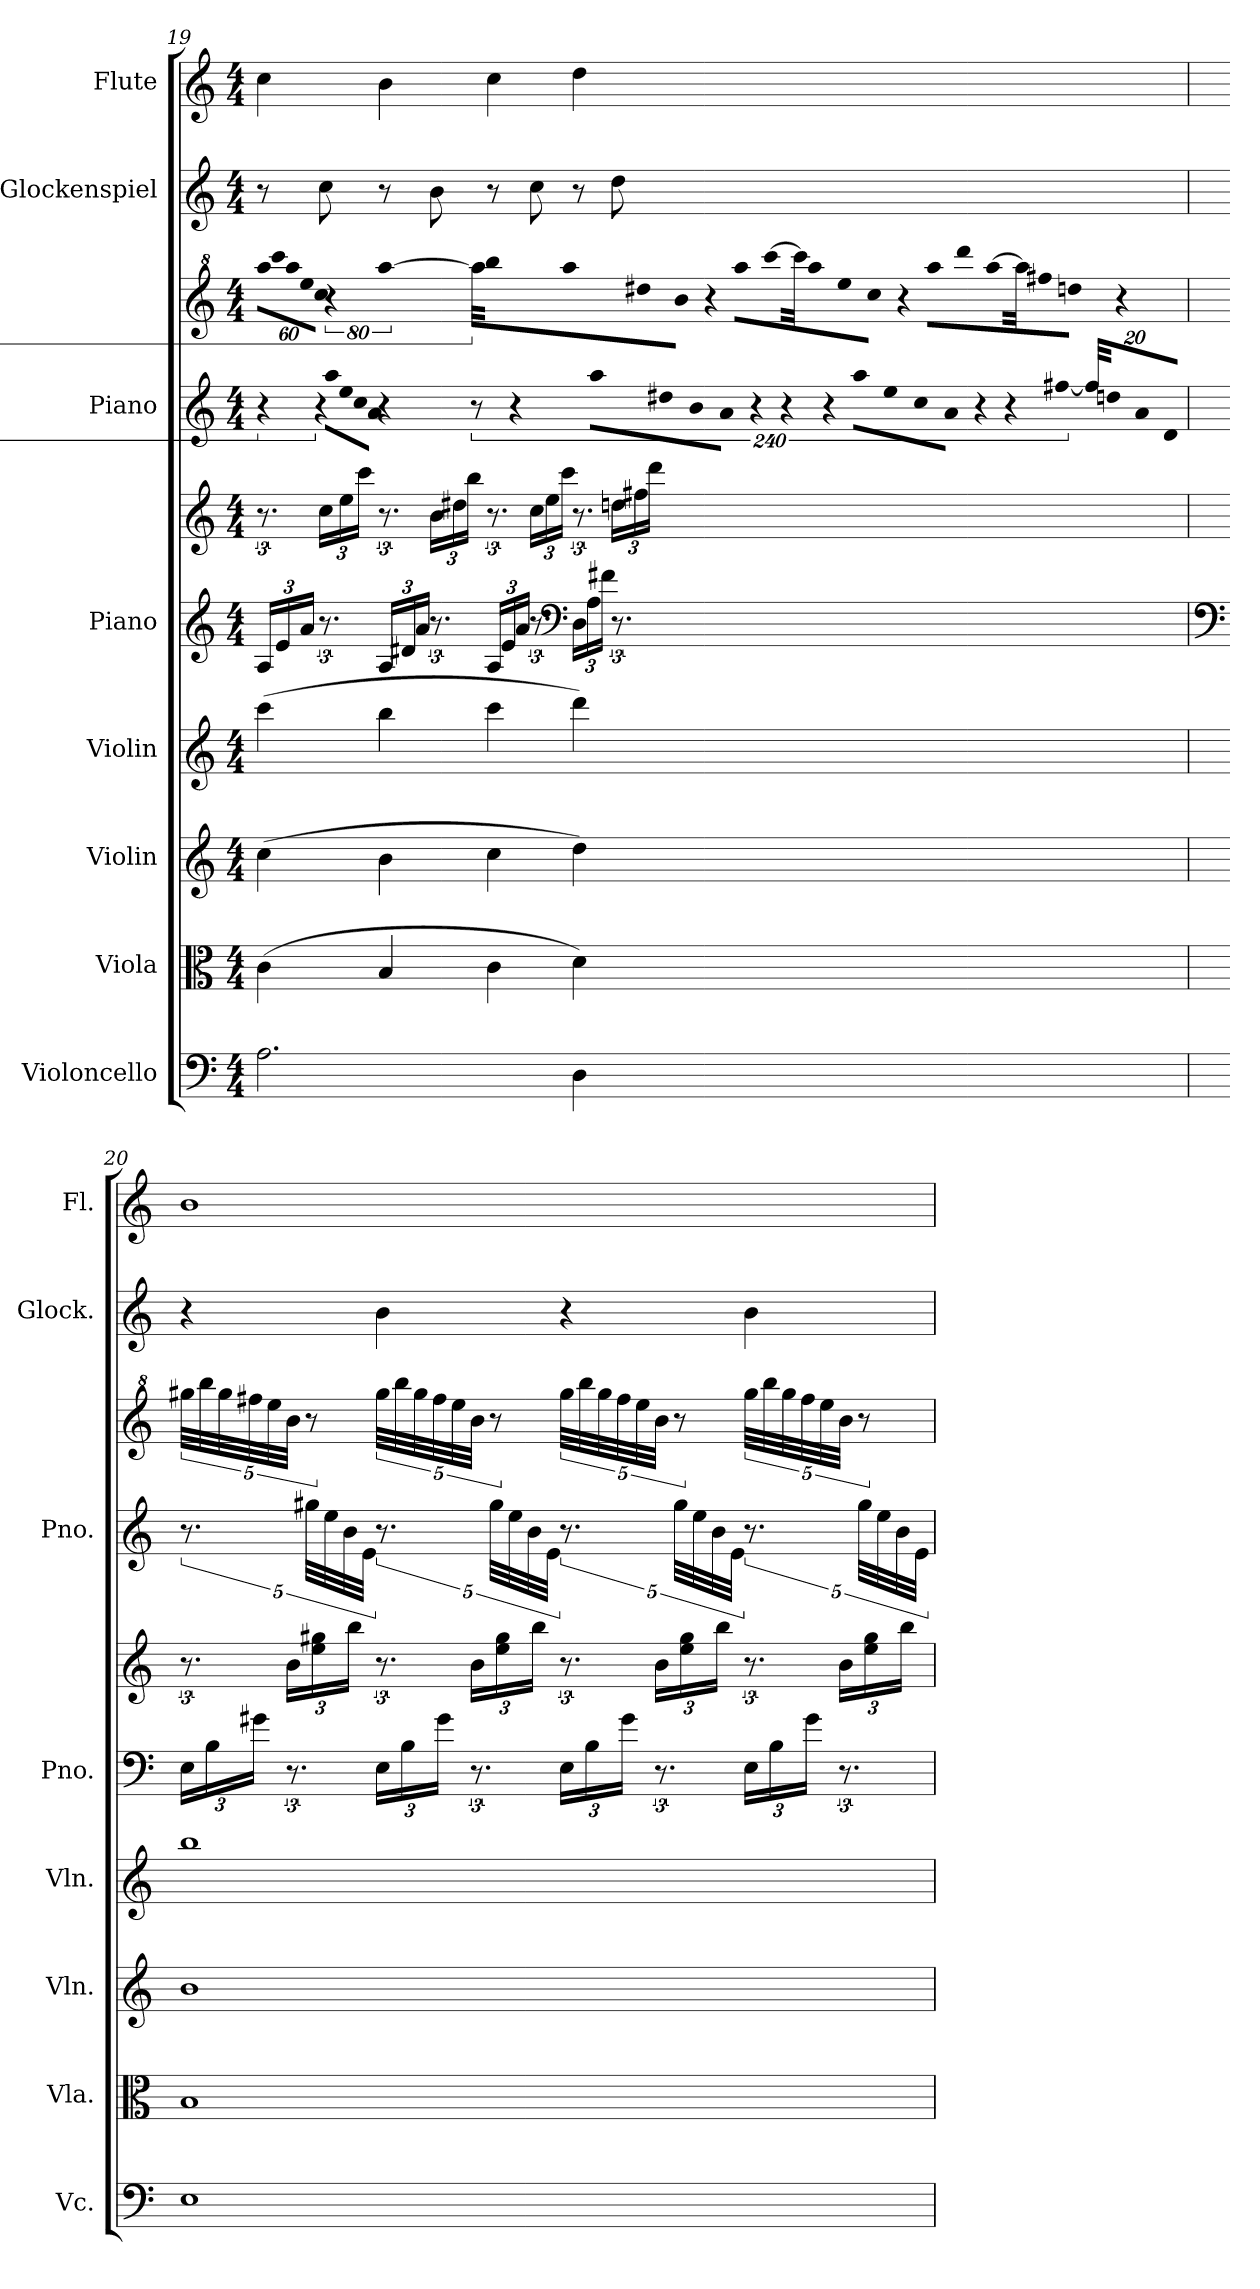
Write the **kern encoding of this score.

**kern	**kern	**kern	**kern	**kern	**kern	**kern	**kern	**kern	**kern
*part8	*part7	*part6	*part5	*part4	*part4	*part3	*part3	*part2	*part1
*staff10	*staff9	*staff8	*staff7	*staff6	*staff5	*staff4	*staff3	*staff2	*staff1
*I"Violoncello	*I"Viola	*I"Violin	*I"Violin	*I"Piano	*	*I"Piano	*	*I"Glockenspiel	*I"Flute
*I'Vc.	*I'Vla.	*I'Vln.	*I'Vln.	*I'Pno.	*	*I'Pno.	*	*I'Glock.	*I'Fl.
!!LO:PB:g=z
*clefF4	*clefC3	*clefG2	*clefG2	*clefG2	*clefG2	*clefG2	*clefG^2	*clefG2	*clefG2
*	*	*	*	*	*	*	*	*ITrd-14c-24	*
*k[]	*k[]	*k[]	*k[]	*k[]	*k[]	*k[]	*k[]	*k[]	*k[]
*M4/4	*M4/4	*M4/4	*M4/4	*M4/4	*M4/4	*M4/4	*M4/4	*M4/4	*M4/4
=19	=19	=19	=19	=19	=19	=19	=19	=19	=19
!	!	!	!	!	!	!LO:N:vis=8	!LO:N:vis=32	!	!
2.A\	(>4c\	(>4cc\	(>4ccc\	24A/LL	12.r	640%71r	1920%53aaa\LLL	8r	4cc\
!	!	!	!	!	!	!	!LO:N:vis=32	!	!
.	.	.	.	.	.	.	1920%53cccc\	.	.
.	.	.	.	24e/	.	.	.	.	.
!	!	!	!	!	!	!	!LO:N:vis=32	!	!
.	.	.	.	.	.	.	1920%53aaa\	.	.
!	!	!	!	!	!	!	!LO:N:vis=32	!	!
.	.	.	.	.	.	.	1920%53eee\	.	.
.	.	.	.	24a/JJ	.	.	.	.	.
!	!	!	!	!	!	!	!LO:N:vis=32	!	!
.	.	.	.	.	.	.	1920%53ccc\JJJ	.	.
!	!	!	!	!	!	!LO:N:vis=32	!	!	!
.	.	.	.	.	.	1920%53r	.	.	.
.	.	.	.	12.r	24cc\LL	.	.	8cccc\	.
!	!	!	!	!	!	!	!LO:N:vis=8	!	!
.	.	.	.	.	.	.	640%71r	.	.
!	!	!	!	!	!	!LO:N:vis=32	!	!	!
.	.	.	.	.	.	1920%53aa\LLL	.	.	.
!	!	!	!	!	!	!LO:N:vis=32	!	!	!
.	.	.	.	.	.	1920%53ee\	.	.	.
.	.	.	.	.	24ee\	.	.	.	.
!	!	!	!	!	!	!LO:N:vis=32	!	!	!
.	.	.	.	.	.	1920%53cc\	.	.	.
.	.	.	.	.	24ccc\JJ	.	.	.	.
!	!	!	!	!	!	!LO:N:vis=32	!	!	!
.	.	.	.	.	.	1920%53a\JJJ	.	.	.
.	.	.	.	.	.	960r	[960aaa\	.	.
.	4B/	4b\	4bb\	24A/LL	12.r	1920%211r	640%17aaa\LLL]	8r	4b\
!	!	!	!	!	!	!	!LO:N:vis=32	!	!
.	.	.	.	.	.	.	1920%53bbb\	.	.
.	.	.	.	24d#X/	.	.	.	.	.
!	!	!	!	!	!	!	!LO:N:vis=32	!	!
.	.	.	.	.	.	.	1920%53aaa\	.	.
!	!	!	!	!	!	!	!LO:N:vis=32	!	!
.	.	.	.	.	.	.	1920%53ddd#X\	.	.
.	.	.	.	24a/JJ	.	.	.	.	.
!	!	!	!	!	!	!	!LO:N:vis=32	!	!
.	.	.	.	.	.	.	1920%53bb\JJJ	.	.
!	!	!	!	!	!	!LO:N:vis=32	!	!	!
.	.	.	.	.	.	1920%53r	.	.	.
.	.	.	.	12.r	24b\LL	.	.	8bbb\	.
!	!	!	!	!	!	!	!LO:N:vis=8	!	!
.	.	.	.	.	.	.	640%71r	.	.
!	!	!	!	!	!	!LO:N:vis=32	!	!	!
.	.	.	.	.	.	1920%53aa\LLL	.	.	.
!	!	!	!	!	!	!LO:N:vis=32	!	!	!
.	.	.	.	.	.	1920%53dd#X\	.	.	.
.	.	.	.	.	24dd#X\	.	.	.	.
!	!	!	!	!	!	!LO:N:vis=32	!	!	!
.	.	.	.	.	.	1920%53b\	.	.	.
.	.	.	.	.	24bb\JJ	.	.	.	.
!	!	!	!	!	!	!LO:N:vis=32	!	!	!
.	.	.	.	.	.	1920%53a\JJJ	.	.	.
!	!	!	!	!	!	!LO:N:vis=8	!LO:N:vis=32	!	!
.	.	.	.	.	.	640%71r	1920%53aaa\LLL	.	.
.	4c\	4cc\	4ccc\	24A/LL	12.r	.	.	8r	4cc\
.	.	.	.	.	.	.	[960cccc\	.	.
.	.	.	.	.	.	.	640%17cccc\]	.	.
.	.	.	.	24e/	.	.	.	.	.
!	!	!	!	!	!	!	!LO:N:vis=32	!	!
.	.	.	.	.	.	.	1920%53aaa\	.	.
!	!	!	!	!	!	!	!LO:N:vis=32	!	!
.	.	.	.	.	.	.	1920%53eee\	.	.
.	.	.	.	24a/JJ	.	.	.	.	.
!	!	!	!	!	!	!	!LO:N:vis=32	!	!
.	.	.	.	.	.	.	1920%53ccc\JJJ	.	.
.	.	.	.	.	.	960r	.	.	.
.	.	.	.	.	.	640%17r	.	.	.
.	.	.	.	12.r	24cc\LL	.	.	8cccc\	.
!	!	!	!	!	!	!	!LO:N:vis=8	!	!
.	.	.	.	.	.	.	640%71r	.	.
!	!	!	!	!	!	!LO:N:vis=32	!	!	!
.	.	.	.	.	.	1920%53aa\LLL	.	.	.
!	!	!	!	!	!	!LO:N:vis=32	!	!	!
.	.	.	.	.	.	1920%53ee\	.	.	.
.	.	.	.	.	24ee\	.	.	.	.
!	!	!	!	!	!	!LO:N:vis=32	!	!	!
.	.	.	.	.	.	1920%53cc\	.	.	.
.	.	.	.	.	24ccc\JJ	.	.	.	.
!	!	!	!	!	!	!LO:N:vis=32	!	!	!
.	.	.	.	.	.	1920%53a\JJJ	.	.	.
!	!	!	!	!	!	!LO:N:vis=8	!LO:N:vis=32	!	!
.	.	.	.	.	.	640%71r	1920%53aaa\LLL	.	.
*	*	*	*	*clefF4	*	*	*	*	*
4D\	4d\)	4dd\)	4ddd\)	24D\LL	12.r	.	.	8r	4dd\
!	!	!	!	!	!	!	!LO:N:vis=32	!	!
.	.	.	.	.	.	.	1920%53dddd\	.	.
.	.	.	.	24A\	.	.	.	.	.
.	.	.	.	.	.	.	[960aaa\	.	.
.	.	.	.	.	.	.	640%17aaa\]	.	.
!	!	!	!	!	!	!	!LO:N:vis=32	!	!
.	.	.	.	.	.	.	1920%53fff#X\	.	.
.	.	.	.	24f#X\JJ	.	.	.	.	.
!	!	!	!	!	!	!	!LO:N:vis=32	!	!
.	.	.	.	.	.	.	1920%53dddn\JJJ	.	.
!	!	!	!	!	!	!LO:N:vis=32	!	!	!
.	.	.	.	.	.	1920%53r	.	.	.
.	.	.	.	12.r	24ddn\LL	.	.	8dddd\	.
!	!	!	!	!	!	!	!LO:N:vis=8	!	!
.	.	.	.	.	.	.	640%71r	.	.
.	.	.	.	.	.	[960ff#X/	.	.	.
.	.	.	.	.	.	640%17ff#/LLL]	.	.	.
!	!	!	!	!	!	!LO:N:vis=32	!	!	!
.	.	.	.	.	.	1920%53ddn/	.	.	.
.	.	.	.	.	24ff#X\	.	.	.	.
!	!	!	!	!	!	!LO:N:vis=32	!	!	!
.	.	.	.	.	.	1920%53a/	.	.	.
.	.	.	.	.	24ddd\JJ	.	.	.	.
!	!	!	!	!	!	!LO:N:vis=32	!	!	!
.	.	.	.	.	.	1920%53d/JJJ	.	.	.
.	.	.	.	.	.	240ryy	240ryy	.	.
!!LO:PB:g=z
=20	=20	=20	=20	=20	=20	=20	=20	=20	=20
*	*	*	*	*clefF4	*	*	*	*	*
1E	1B	1b	1bb	24E\LL	12.r	10.r	40ggg#X\LLL	4r	1b
.	.	.	.	.	.	.	40bbb\	.	.
.	.	.	.	24B\	.	.	.	.	.
.	.	.	.	.	.	.	40ggg#\	.	.
.	.	.	.	.	.	.	40fff#X\	.	.
.	.	.	.	24g#X\JJ	.	.	.	.	.
.	.	.	.	.	.	.	40eee\	.	.
.	.	.	.	12.r	24b\LL	.	40bb\JJJ	.	.
.	.	.	.	.	.	40gg#X\LLL	10r	.	.
.	.	.	.	.	24ee\ 24gg#X\	.	.	.	.
.	.	.	.	.	.	40ee\	.	.	.
.	.	.	.	.	.	40b\	.	.	.
.	.	.	.	.	24bb\JJ	.	.	.	.
.	.	.	.	.	.	40e\JJJ	.	.	.
.	.	.	.	24E\LL	12.r	10.r	40ggg#\LLL	4bbb\	.
.	.	.	.	.	.	.	40bbb\	.	.
.	.	.	.	24B\	.	.	.	.	.
.	.	.	.	.	.	.	40ggg#\	.	.
.	.	.	.	.	.	.	40fff#\	.	.
.	.	.	.	24g#\JJ	.	.	.	.	.
.	.	.	.	.	.	.	40eee\	.	.
.	.	.	.	12.r	24b\LL	.	40bb\JJJ	.	.
.	.	.	.	.	.	40gg#\LLL	10r	.	.
.	.	.	.	.	24ee\ 24gg#\	.	.	.	.
.	.	.	.	.	.	40ee\	.	.	.
.	.	.	.	.	.	40b\	.	.	.
.	.	.	.	.	24bb\JJ	.	.	.	.
.	.	.	.	.	.	40e\JJJ	.	.	.
.	.	.	.	24E\LL	12.r	10.r	40ggg#\LLL	4r	.
.	.	.	.	.	.	.	40bbb\	.	.
.	.	.	.	24B\	.	.	.	.	.
.	.	.	.	.	.	.	40ggg#\	.	.
.	.	.	.	.	.	.	40fff#\	.	.
.	.	.	.	24g#\JJ	.	.	.	.	.
.	.	.	.	.	.	.	40eee\	.	.
.	.	.	.	12.r	24b\LL	.	40bb\JJJ	.	.
.	.	.	.	.	.	40gg#\LLL	10r	.	.
.	.	.	.	.	24ee\ 24gg#\	.	.	.	.
.	.	.	.	.	.	40ee\	.	.	.
.	.	.	.	.	.	40b\	.	.	.
.	.	.	.	.	24bb\JJ	.	.	.	.
.	.	.	.	.	.	40e\JJJ	.	.	.
.	.	.	.	24E\LL	12.r	10.r	40ggg#\LLL	4bbb\	.
.	.	.	.	.	.	.	40bbb\	.	.
.	.	.	.	24B\	.	.	.	.	.
.	.	.	.	.	.	.	40ggg#\	.	.
.	.	.	.	.	.	.	40fff#\	.	.
.	.	.	.	24g#\JJ	.	.	.	.	.
.	.	.	.	.	.	.	40eee\	.	.
.	.	.	.	12.r	24b\LL	.	40bb\JJJ	.	.
.	.	.	.	.	.	40gg#\LLL	10r	.	.
.	.	.	.	.	24ee\ 24gg#\	.	.	.	.
.	.	.	.	.	.	40ee\	.	.	.
.	.	.	.	.	.	40b\	.	.	.
.	.	.	.	.	24bb\JJ	.	.	.	.
.	.	.	.	.	.	40e\JJJ	.	.	.
=	=	=	=	=	=	=	=	=	=
*-	*-	*-	*-	*-	*-	*-	*-	*-	*-
